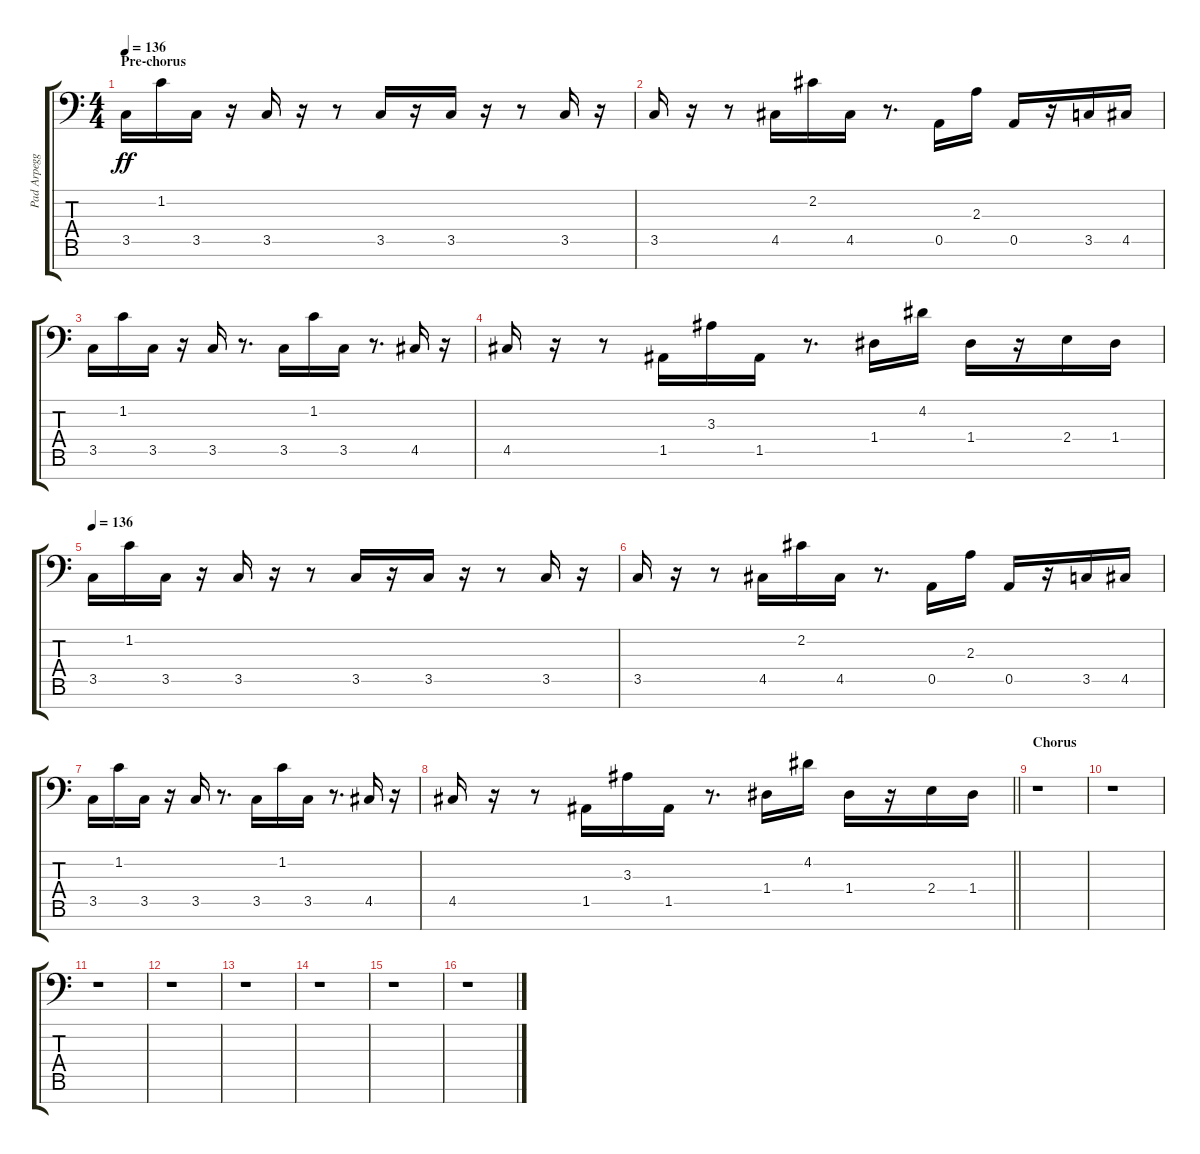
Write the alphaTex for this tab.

\track ("Pad Arpeggio" "Pad Arpegg") {instrument pad1newage}
\staff {score tabs}
\tuning (C8 B3 G3 D3 A2 E2 C-1) {hide}
\ts (4 4)
\section ("" "Pre-chorus")
\tempo 136
\clef f4
\ks c
3.5.16{dy ff} 1.2.16 3.5.16 r.16 3.5.16 r.16 r.8 3.5.16 r.16 3.5.16 r.16 r.8 3.5.16 r.16 |
3.5.16 r.16 r.8 4.5.16 2.2.16 4.5.16 r.8{d} 0.5.16 2.3.16 0.5.16 r.16 3.5.16 4.5.16 |
3.5.16 1.2.16 3.5.16 r.16 3.5.16 r.8{d} 3.5.16 1.2.16 3.5.16 r.8{d} 4.5.16 r.16 |
4.5.16 r.16 r.8 1.5.16 3.3.16 1.5.16 r.8{d} 1.4.16 4.2.16 1.4.16 r.16 2.4.16 1.4.16 |
\tempo 136
3.5.16 1.2.16 3.5.16 r.16 3.5.16 r.16 r.8 3.5.16 r.16 3.5.16 r.16 r.8 3.5.16 r.16 |
3.5.16 r.16 r.8 4.5.16 2.2.16 4.5.16 r.8{d} 0.5.16 2.3.16 0.5.16 r.16 3.5.16 4.5.16 |
3.5.16 1.2.16 3.5.16 r.16 3.5.16 r.8{d} 3.5.16 1.2.16 3.5.16 r.8{d} 4.5.16 r.16 |
\barLineRight lightlight
4.5.16 r.16 r.8 1.5.16 3.3.16 1.5.16 r.8{d} 1.4.16 4.2.16 1.4.16 r.16 2.4.16 1.4.16 |
\section ("" "Chorus")
r.1 |
r.1 |
r.1 |
r.1 |
r.1 |
r.1 |
r.1 |
r.1
